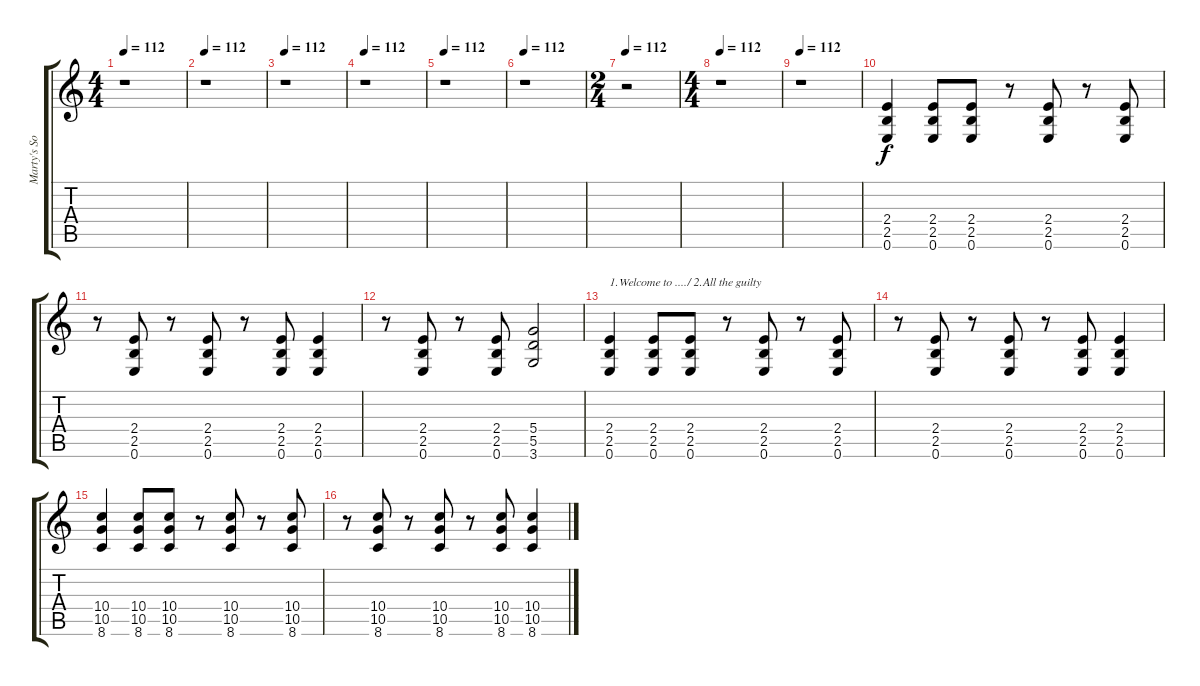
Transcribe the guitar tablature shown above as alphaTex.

\track ("Marty's Solo" "Marty's So") {instrument overdrivenguitar}
\staff {score tabs}
\tuning (E4 B3 G3 D3 A2 E2) {hide}
\ts (4 4)
\tempo 112
\clef g2
\ks c
r.1{dy f} |
\tempo 112
r.1 |
\tempo 112
r.1 |
\tempo 112
r.1 |
\tempo 112
r.1 |
\tempo 112
r.1 |
\ts (2 4)
\tempo 112
r.2 |
\ts (4 4)
\tempo 112
r.1 |
\tempo 112
r.1 |
(2.4 2.5 0.6).4 (2.4 2.5 0.6).8 (2.4 2.5 0.6).8 r.8 (2.4 2.5 0.6).8 r.8 (2.4 2.5 0.6).8 |
r.8 (2.4 2.5 0.6).8 r.8 (2.4 2.5 0.6).8 r.8 (2.4 2.5 0.6).8 (2.4 2.5 0.6).4 |
r.8 (2.4 2.5 0.6).8 r.8 (2.4 2.5 0.6).8 (5.4 5.5 3.6).2 |
(2.4 2.5 0.6).4{txt "1.Welcome to ..../ 2.All the guilty"} (2.4 2.5 0.6).8 (2.4 2.5 0.6).8 r.8 (2.4 2.5 0.6).8 r.8 (2.4 2.5 0.6).8 |
r.8 (2.4 2.5 0.6).8 r.8 (2.4 2.5 0.6).8 r.8 (2.4 2.5 0.6).8 (2.4 2.5 0.6).4 |
(10.4 10.5 8.6).4 (10.4 10.5 8.6).8 (10.4 10.5 8.6).8 r.8 (10.4 10.5 8.6).8 r.8 (10.4 10.5 8.6).8 |
r.8 (10.4 10.5 8.6).8 r.8 (10.4 10.5 8.6).8 r.8 (10.4 10.5 8.6).8 (10.4{ss} 10.5{ss} 8.6{ss}).4
